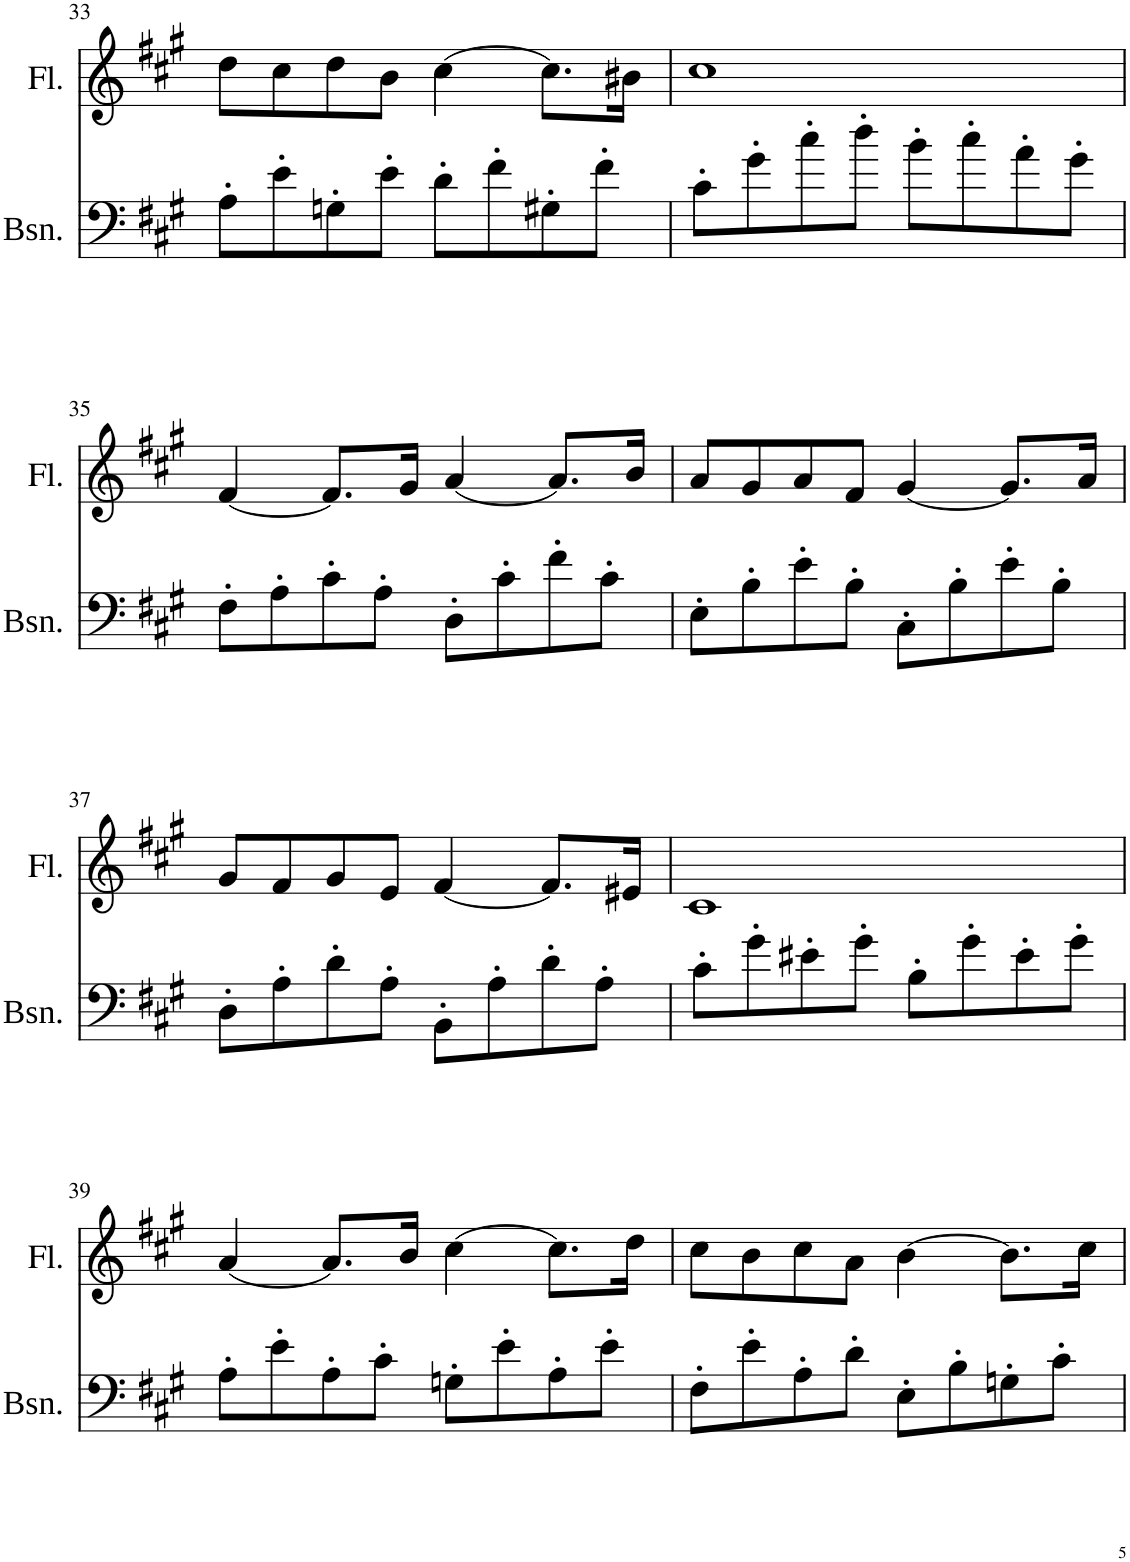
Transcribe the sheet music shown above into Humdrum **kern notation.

**kern	**kern
*part2	*part1
*staff2	*staff1
*I"Bassoon	*I"Flute
*I'Bsn.	*I'Fl.
!!LO:PB:g=z
*clefF4	*clefG2
*k[f#c#g#]	*k[f#c#g#]
*M4/4	*M4/4
=33	=33
8A'\L	8dd\L
8e'\	8cc#\
8Gn'\	8dd\
8e'\J	8b\J
8d'\L	[4cc#\
8f#'\	.
8G#X'\	8.cc#\L]
8f#'\J	.
.	16b#X\Jk
=34	=34
8c#'\L	1cc#
8g#'\	.
8cc#'\	.
8dd'\J	.
8b'\L	.
8cc#'\	.
8a'\	.
8g#'\J	.
!!LO:LB:g=z
=35	=35
8F#'\L	[4f#/
8A'\	.
8c#'\	8.f#/L]
8A'\J	.
.	16g#/Jk
8D'\L	[4a/
8c#'\	.
8f#'\	8.a/L]
8c#'\J	.
.	16b/Jk
=36	=36
8E'\L	8a/L
8B'\	8g#/
8e'\	8a/
8B'\J	8f#/J
8C#'\L	[4g#/
8B'\	.
8e'\	8.g#/L]
8B'\J	.
.	16a/Jk
!!LO:LB:g=z
=37	=37
8D'\L	8g#/L
8A'\	8f#/
8d'\	8g#/
8A'\J	8e/J
8BB'\L	[4f#/
8A'\	.
8d'\	8.f#/L]
8A'\J	.
.	16e#X/Jk
=38	=38
8c#'\L	1c#
8g#'\	.
8e#X'\	.
8g#'\J	.
8B'\L	.
8g#'\	.
8e#'\	.
8g#'\J	.
!!LO:LB:g=z
=39	=39
8A'\L	[4a/
8e'\	.
8A'\	8.a/L]
8c#'\J	.
.	16b/Jk
8Gn'\L	[4cc#\
8e'\	.
8A'\	8.cc#\L]
8e'\J	.
.	16dd\Jk
=40	=40
8F#'\L	8cc#\L
8e'\	8b\
8A'\	8cc#\
8d'\J	8a\J
8E'\L	[4b\
8B'\	.
8Gn'\	8.b\L]
8c#'\J	.
.	16cc#\Jk
=	=
*-	*-
